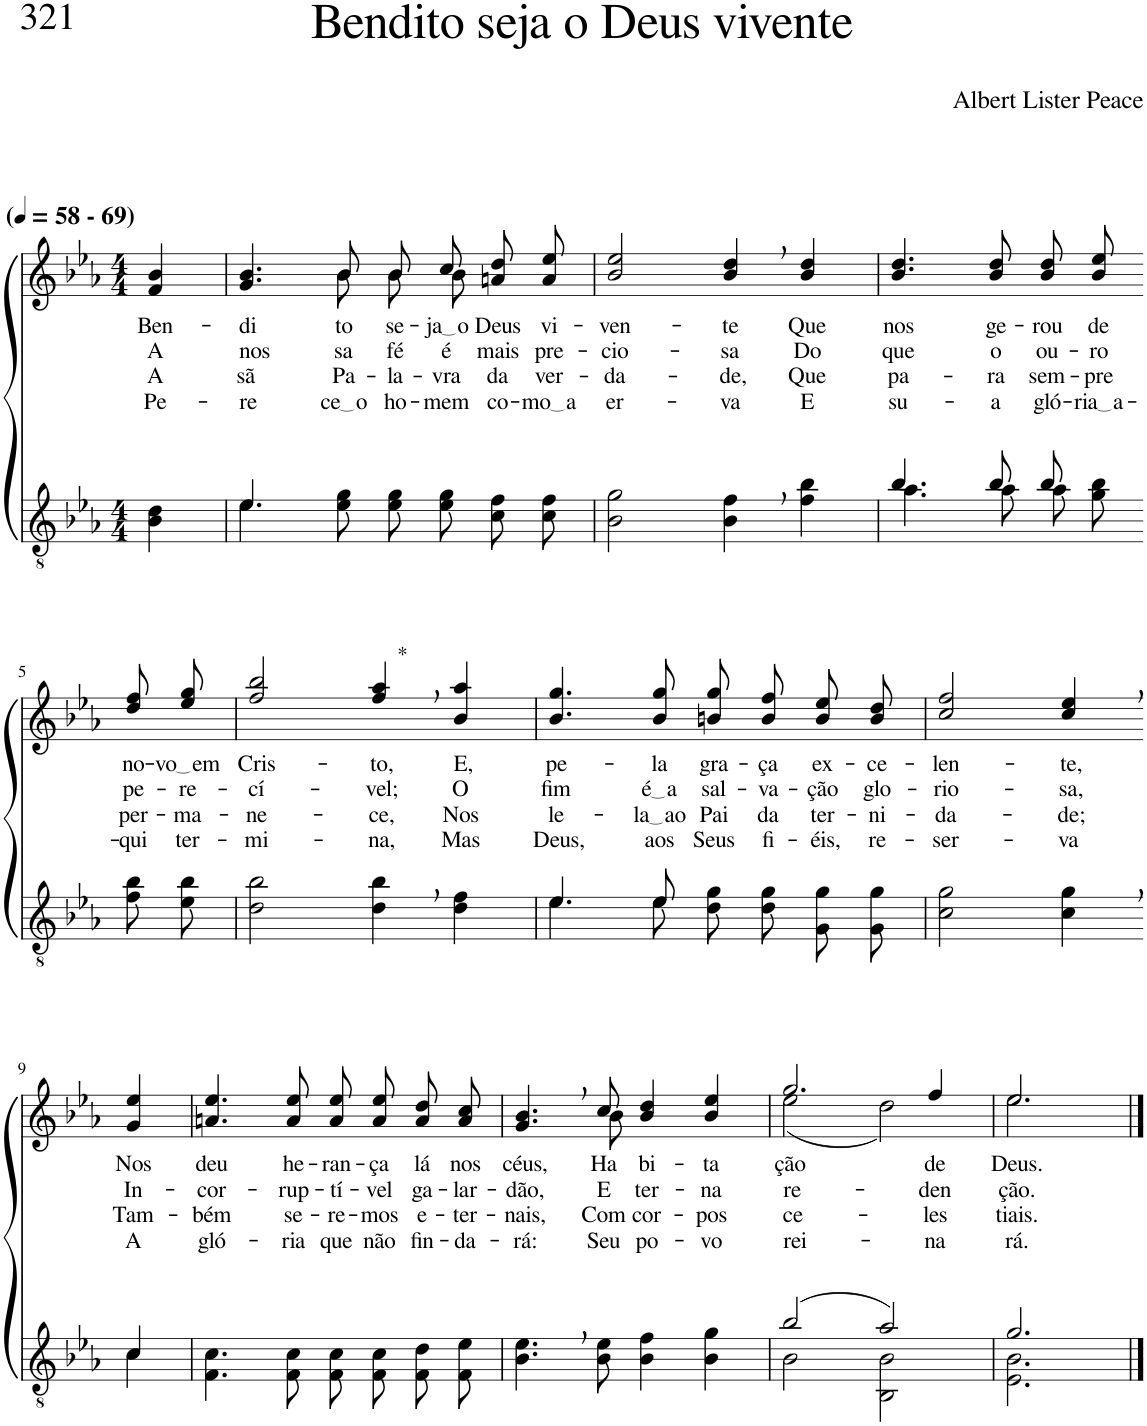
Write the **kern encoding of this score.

**kern	**kern	**text	**text	**text	**text
*part2	*part1	*part1	*part1	*part1	*part1
*staff2	*staff1	*staff1	*staff1	*staff1	*staff1
*I"Parte III e IV	*I"Parte I e II	*	*	*	*
*clefGv2	*clefG2	*	*	*	*
*Trd4c7	*Trd4c7	*	*	*	*
*k[b-e-a-]	*k[b-e-a-]	*	*	*	*
*M4/4	*M4/4	*	*	*	*
*MM58	*MM58	*	*	*	*
=1	=1	=1	=1	=1	=1
!	!LO:TX:a:B:t=(	!	!	!	!
!	!LO:TX:a:B:t=- 69)	!	!	!	!
!	!	!LO:LY:b	!LO:LY:b	!LO:LY:b	!LO:LY:b
4B-\ 4d\	4f/ 4b-/	Ben-	A	A	Pe-
=2	=2	=2	=2	=2	=2
*^	*	*	*	*	*
!	!	!	!LO:LY:b	!LO:LY:b	!LO:LY:b	!LO:LY:b
*	*	*^	*	*	*	*
4.e-\	4.e-/	4.g/ 4.b-/	4.ryy	-di-	nos-	sã	-re-
!	!	!	!	!LO:LY:b	!LO:LY:b	!LO:LY:b	!LO:LY:b
8e-\ 8g\	2ryy	8b-/	8b-\	-to	-sa	Pa-	ce o
!	!	!	!	!LO:LY:b	!LO:LY:b	!LO:LY:b	!LO:LY:b
8e-\ 8g\L	.	8b-/L	8b-\L	se-	fé	-la-	ho-
!	!	!	!	!LO:LY:b	!LO:LY:b	!LO:LY:b	!LO:LY:b
8e-\ 8g\J	.	8cc/J	8b-\J	ja o	é	-vra	-mem
!	!	!	!	!LO:LY:b	!LO:LY:b	!LO:LY:b	!LO:LY:b
8c\ 8f\L	.	8an\ 8dd\L	4ryy	Deus	mais	da	co-
!	!	!	!	!LO:LY:b	!LO:LY:b	!LO:LY:b	!LO:LY:b
8c\ 8f\J	8ryy	8a\ 8ee-\J	.	vi-	pre-	ver-	mo a
*	*	*v	*v	*	*	*	*
=3	=3	=3	=3	=3	=3	=3
!	!	!	!LO:LY:b	!LO:LY:b	!LO:LY:b	!LO:LY:b
*v	*v	*	*	*	*	*
2B-\ 2g\	2b-/ 2ee-/	-ven-	-cio-	-da-	er-
!	!	!LO:LY:b	!LO:LY:b	!LO:LY:b	!LO:LY:b
4B-\, 4f\,	4b-/, 4dd/,	-te	-sa	-de,	-va
!	!	!LO:LY:b	!LO:LY:b	!LO:LY:b	!LO:LY:b
4f\ 4b-\	4b-/ 4dd/	Que	Do	Que	E
=4	=4	=4	=4	=4	=4
*^	*	*	*	*	*
!	!	!	!LO:LY:b	!LO:LY:b	!LO:LY:b	!LO:LY:b
4.b-/	4.a-\	4.b-/ 4.dd/	nos	que	pa-	su-
!	!	!	!LO:LY:b	!LO:LY:b	!LO:LY:b	!LO:LY:b
8b-/	8a-\	8b-/ 8dd/	ge-	o	-ra	-a
!	!	!	!LO:LY:b	!LO:LY:b	!LO:LY:b	!LO:LY:b
8b-/	8a-\L	8b-\ 8dd\L	-rou	ou-	sem-	gló-
!	!	!	!LO:LY:b	!LO:LY:b	!LO:LY:b	!LO:LY:b
8ryy	8g\ 8b-\J	8b-\ 8ee-\J	de	-ro	-pre	ria a
!!LO:LB:g=z
=5-	=5-	=5-	=5-	=5-	=5-	=5-
!	!	!	!LO:LY:b	!LO:LY:b	!LO:LY:b	!LO:LY:b
*v	*v	*	*	*	*	*
8f\ 8b-\L	8dd\ 8ff\L	no-	pe-	per-	-qui
!	!	!LO:LY:b	!LO:LY:b	!LO:LY:b	!LO:LY:b
8e-\ 8b-\J	8ee-\ 8gg\J	vo em	-re-	-ma-	ter-
=6	=6	=6	=6	=6	=6
!	!	!LO:LY:b	!LO:LY:b	!LO:LY:b	!LO:LY:b
2d\ 2b-\	2ff/ 2bb-/	Cris-	-cí-	-ne-	-mi-
!	!LO:TX:a:t=*	!	!	!	!
!	!	!LO:LY:b	!LO:LY:b	!LO:LY:b	!LO:LY:b
4d\, 4b-\,	4ff/, 4aa-/,	-to,	-vel;	-ce,	-na,
!	!	!LO:LY:b	!LO:LY:b	!LO:LY:b	!LO:LY:b
4d\ 4f\	4b-/ 4aa-/	E,	O	Nos	Mas
=7	=7	=7	=7	=7	=7
*^	*	*	*	*	*
!	!	!	!LO:LY:b	!LO:LY:b	!LO:LY:b	!LO:LY:b
4.e-/	4.e-\	4.b-/ 4.gg/	pe-	fim	le-	Deus,
!	!	!	!LO:LY:b	!LO:LY:b	!LO:LY:b	!LO:LY:b
8e-/	8e-\	8b-/ 8gg/	-la	é a	la ao	aos
!	!	!	!LO:LY:b	!LO:LY:b	!LO:LY:b	!LO:LY:b
2ryy	8d\ 8g\L	8bn\ 8gg\L	gra-	sal-	Pai	Seus
!	!	!	!LO:LY:b	!LO:LY:b	!LO:LY:b	!LO:LY:b
.	8d\ 8g\J	8b\ 8ff\J	-ça	-va-	da	fi-
!	!	!	!LO:LY:b	!LO:LY:b	!LO:LY:b	!LO:LY:b
.	8G\ 8g\L	8b\ 8ee-\L	ex-	-ção	ter-	-éis,
!	!	!	!LO:LY:b	!LO:LY:b	!LO:LY:b	!LO:LY:b
.	8G\ 8g\J	8b\ 8dd\J	-ce-	glo-	-ni-	re-
=8	=8	=8	=8	=8	=8	=8
!	!	!	!LO:LY:b	!LO:LY:b	!LO:LY:b	!LO:LY:b
*v	*v	*	*	*	*	*
2c\ 2g\	2cc/ 2ff/	-len-	-rio-	-da-	-ser-
!	!	!LO:LY:b	!LO:LY:b	!LO:LY:b	!LO:LY:b
4c\, 4g\,	4cc/, 4ee-/,	-te,	-sa,	-de;	-va
!!LO:LB:g=z
=9-	=9-	=9-	=9-	=9-	=9-
*^	*	*	*	*	*
!	!	!	!LO:LY:b	!LO:LY:b	!LO:LY:b	!LO:LY:b
4c\	4c/	4g/ 4ee-/	Nos	In-	Tam-	A
=10	=10	=10	=10	=10	=10	=10
!	!	!	!LO:LY:b	!LO:LY:b	!LO:LY:b	!LO:LY:b
*v	*v	*	*	*	*	*
4.F\ 4.c\	4.an/ 4.ee-/	deu	-cor-	-bém	gló-
!	!	!LO:LY:b	!LO:LY:b	!LO:LY:b	!LO:LY:b
8F\ 8c\	8a/ 8ee-/	he-	-rup-	se-	-ria
!	!	!LO:LY:b	!LO:LY:b	!LO:LY:b	!LO:LY:b
8F/ 8c/L	8a\ 8ee-\L	-ran-	-tí-	-re-	que
!	!	!LO:LY:b	!LO:LY:b	!LO:LY:b	!LO:LY:b
8F/ 8c/J	8a\ 8ee-\J	-ça	-vel	-mos	não
!	!	!LO:LY:b	!LO:LY:b	!LO:LY:b	!LO:LY:b
8F\ 8d\L	8a\ 8dd\L	lá	ga-	e-	fin-
!	!	!LO:LY:b	!LO:LY:b	!LO:LY:b	!LO:LY:b
8F\ 8e-\J	8a\ 8cc\J	nos	-lar-	-ter-	-da-
=11	=11	=11	=11	=11	=11
!	!	!LO:LY:b	!LO:LY:b	!LO:LY:b	!LO:LY:b
*	*^	*	*	*	*
4.B-\, 4.e-\,	4.g/, 4.b-/,	4.ryy	céus,	-dão,	-nais,	-rá:
!	!	!	!LO:LY:b	!LO:LY:b	!LO:LY:b	!LO:LY:b
8B-\ 8e-\	8cc/	8b-\	Ha-	E-	Com	-Seu
!	!	!	!LO:LY:b	!LO:LY:b	!LO:LY:b	!LO:LY:b
4B-\ 4f\	4b-/ 4dd/	2ryy	-bi-	-ter-	cor-	po-
!	!	!	!LO:LY:b	!LO:LY:b	!LO:LY:b	!LO:LY:b
4B-\ 4g\	4b-/ 4ee-/	.	-ta-	-na	-pos	-vo
=12	=12	=12	=12	=12	=12	=12
*^	*	*	*	*	*	*
!	!	!	!	!LO:LY:b	!LO:LY:b	!LO:LY:b	!LO:LY:b
(2b-/	2B-\	2.gg/	(2ee-\	-ção	re-	ce-	rei-
2a-/)	2BB-\ 2B-\	.	2dd\)	.	.	.	.
!	!	!	!	!LO:LY:b	!LO:LY:b	!LO:LY:b	!LO:LY:b
.	.	4ff/	.	de	-den-	-les-	-na-
=13	=13	=13	=13	=13	=13	=13	=13
!	!	!	!	!LO:LY:b	!LO:LY:b	!LO:LY:b	!LO:LY:b
2.g/	2.E-\ 2.B-\	2.ee-/	2.ee-\	Deus.	-ção.	-tiais.	-rá.
*v	*v	*	*	*	*	*	*
*	*v	*v	*	*	*	*
==	==	==	==	==	==
*-	*-	*-	*-	*-	*-
